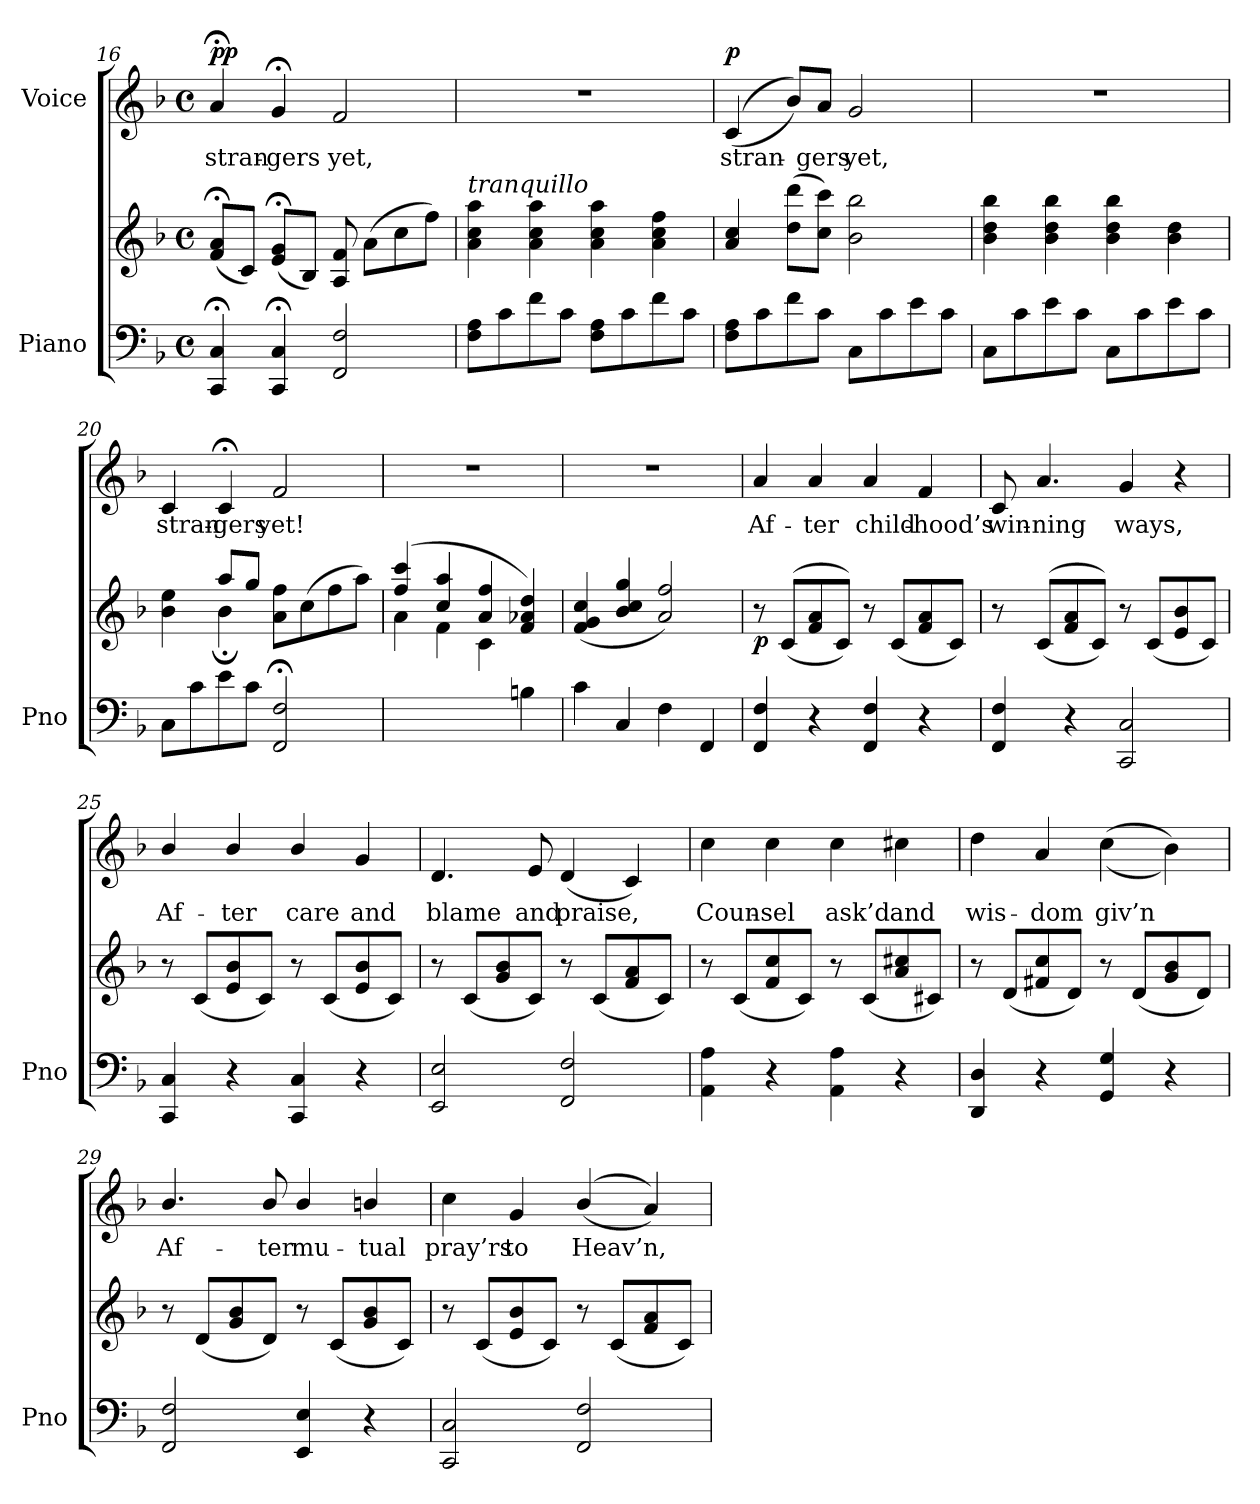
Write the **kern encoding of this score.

**kern	**kern	**dynam	**kern	**text	**dynam
*part2	*part2	*part2	*part1	*part1	*part1
*staff3	*staff2	*staff2/3	*staff1	*staff1	*staff1
*I"Piano	*	*	*I"Voice	*	*
*I'Pno	*	*	*	*	*
*clefF4	*clefG2	*	*clefG2	*	*
*k[b-]	*k[b-]	*	*k[b-]	*	*
*M4/4	*M4/4	*	*M4/4	*	*
*met(c)	*met(c)	*	*met(c)	*	*
=16	=16	=16	=16	=16	=16
!	!	!	!	!	!LO:DY:a
4CC/; 4C/;	(8f/;< 8a/;<L	.	4a;</	stran-	pp
.	8c/J)	.	.	.	.
4CC/; 4C/;	(8e/;< 8g/;<L	.	4g;</	-gers	.
.	8B-/J)	.	.	.	.
2FF/ 2F/	8A/ 8f/	.	2f/	yet,	.
.	(8a\L	.	.	.	.
.	8cc\	.	.	.	.
.	8ff\J)	.	.	.	.
=17	=17	=17	=17	=17	=17
!	!LO:TX:i:t=tranquillo	!	!	!	!
8F\ 8A\L	4a\ 4cc\ 4aa\	.	1r	.	.
8c\	.	.	.	.	.
8f\	4a\ 4cc\ 4aa\	.	.	.	.
8c\J	.	.	.	.	.
8F\ 8A\L	4a\ 4cc\ 4aa\	.	.	.	.
8c\	.	.	.	.	.
8f\	4a\ 4cc\ 4ff\	.	.	.	.
8c\J	.	.	.	.	.
=18	=18	=18	=18	=18	=18
!	!	!	!	!	!LO:DY:a
8F\ 8A\L	4a/ 4cc/	.	((4c/	stran-	p
8c\	.	.	.	.	.
8f\	(8dd\ 8ddd\L	.	8b-/L))	.	.
8c\J	8cc\ 8ccc\J)	.	8a/J	-gers	.
8C\L	2b-\ 2bb-\	.	2g/	yet,	.
8c\	.	.	.	.	.
8e\	.	.	.	.	.
8c\J	.	.	.	.	.
=19	=19	=19	=19	=19	=19
8C\L	4b-\ 4dd\ 4bb-\	.	1r	.	.
8c\	.	.	.	.	.
8e\	4b-\ 4dd\ 4bb-\	.	.	.	.
8c\J	.	.	.	.	.
8C\L	4b-\ 4dd\ 4bb-\	.	.	.	.
8c\	.	.	.	.	.
8e\	4b-\ 4dd\	.	.	.	.
8c\J	.	.	.	.	.
=20	=20	=20	=20	=20	=20
*	*^	*	*	*	*
8C\L	4b-\ 4ee\	4ryy	.	4c/	stran-	.
8c\	.	.	.	.	.	.
8e\	8aa/L	4b-;\	.	4c;</	-gers	.
8c\J	8gg/J	.	.	.	.	.
2FF/;< 2F/;<	8a\ 8ff\L	2ryy	.	2f/	yet!	.
.	(8cc\	.	.	.	.	.
.	8ff\	.	.	.	.	.
.	8aa\J)	.	.	.	.	.
=21	=21	=21	=21	=21	=21	=21
2.ryy	(>4ff/ 4ccc/	(<4a\	.	1r	.	.
.	4cc/ 4aa/	4f\	.	.	.	.
.	4a/ 4ff/	4c\	.	.	.	.
4Bn\)	4f/ 4a-X/ 4dd/)	4ryy	.	.	.	.
*	*v	*v	*	*	*	*
=22	=22	=22	=22	=22	=22
4c\	(4f/ 4g/ 4cc/	.	1r	.	.
4C/	4b-/ 4cc/ 4gg/	.	.	.	.
4F\	2a/ 2ff/)	.	.	.	.
4FF/	.	.	.	.	.
=23	=23	=23	=23	=23	=23
!	!	!LO:DY:b	!	!	!
4FF/ 4F/	8r	p	4a/	Af-	.
.	((8c/L	.	.	.	.
4r	8f/ 8a/	.	4a/	-ter	.
.	8c/J))	.	.	.	.
4FF/ 4F/	8r	.	4a/	child-	.
.	(8c/L	.	.	.	.
4r	8f/ 8a/	.	4f/	-hood’s	.
.	8c/J)	.	.	.	.
=24	=24	=24	=24	=24	=24
4FF/ 4F/	8r	.	8c/	win-	.
.	((8c/L	.	4.a/	-ning	.
4r	8f/ 8a/	.	.	.	.
.	8c/J))	.	.	.	.
2CC/ 2C/	8r	.	4g/	ways,	.
.	(8c/L	.	.	.	.
.	8e/ 8b-/	.	4r	.	.
.	8c/J)	.	.	.	.
=25	=25	=25	=25	=25	=25
4CC/ 4C/	8r	.	4b-/	Af-	.
.	(8c/L	.	.	.	.
4r	8e/ 8b-/	.	4b-/	-ter	.
.	8c/J)	.	.	.	.
4CC/ 4C/	8r	.	4b-/	care	.
.	(8c/L	.	.	.	.
4r	8e/ 8b-/	.	4g/	and	.
.	8c/J)	.	.	.	.
=26	=26	=26	=26	=26	=26
2EE/ 2E/	8r	.	4.d/	blame	.
.	(8c/L	.	.	.	.
.	8g/ 8b-/	.	.	.	.
.	8c/J)	.	8e/	and	.
2FF/ 2F/	8r	.	(4d/	praise,	.
.	(8c/L	.	.	.	.
.	8f/ 8a/	.	4c/)	.	.
.	8c/J)	.	.	.	.
=27	=27	=27	=27	=27	=27
4AA\ 4A\	8r	.	4cc\	Coun-	.
.	(8c/L	.	.	.	.
4r	8f/ 8cc/	.	4cc\	-sel	.
.	8c/J)	.	.	.	.
4AA\ 4A\	8r	.	4cc\	ask’d	.
.	(8c/L	.	.	.	.
4r	8a/ 8cc#X/	.	4cc#X\	and	.
.	8c#X/J)	.	.	.	.
=28	=28	=28	=28	=28	=28
4DD/ 4D/	8r	.	4dd\	wis-	.
.	(8d/L	.	.	.	.
4r	8f#X/ 8cc/	.	4a/	-dom	.
.	8d/J)	.	.	.	.
4GG/ 4G/	8r	.	((4cc\	giv’n	.
.	(8d/L	.	.	.	.
4r	8g/ 8b-/	.	4b-\))	.	.
.	8d/J)	.	.	.	.
=29	=29	=29	=29	=29	=29
2FF/ 2F/	8r	.	4.b-/	Af-	.
.	(8d/L	.	.	.	.
.	8g/ 8b-/	.	.	.	.
.	8d/J)	.	8b-/	-ter	.
4EE/ 4E/	8r	.	4b-/	mu-	.
.	(8c/L	.	.	.	.
4r	8g/ 8b-/	.	4bn/	-tual	.
.	8c/J)	.	.	.	.
=30	=30	=30	=30	=30	=30
2CC/ 2C/	8r	.	4cc\	pray’rs	.
.	(8c/L	.	.	.	.
.	8e/ 8b-/	.	4g/	to	.
.	8c/J)	.	.	.	.
2FF/ 2F/	8r	.	((4b-/	Heav’n,	.
.	(8c/L	.	.	.	.
.	8f/ 8a/	.	4a/))	.	.
.	8c/J)	.	.	.	.
=	=	=	=	=	=
*-	*-	*-	*-	*-	*-
